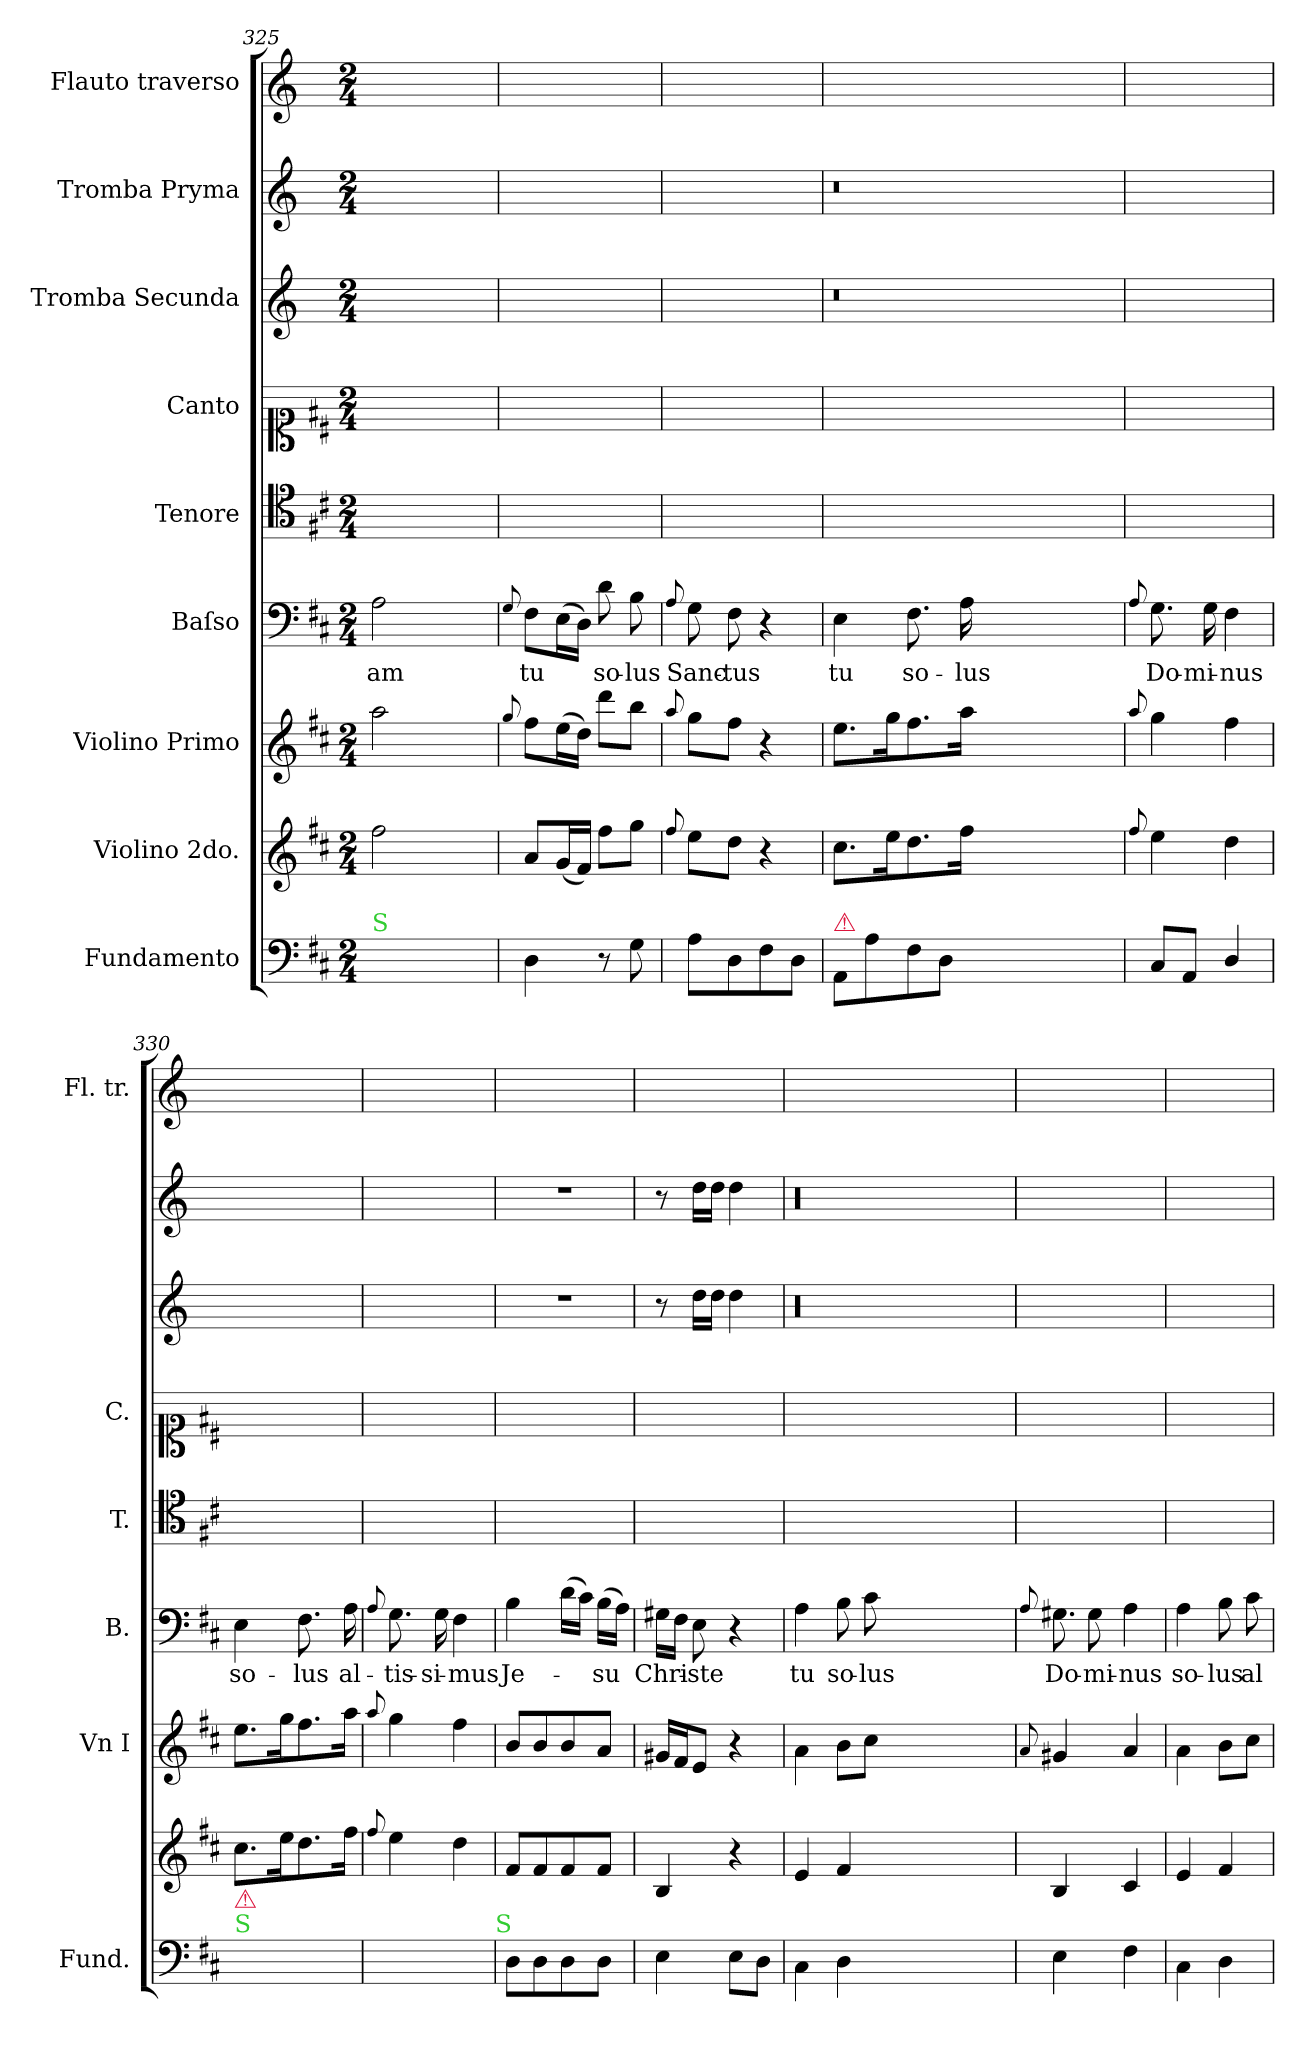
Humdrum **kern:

**kern	**dynam	**kern	**kern	**kern	**text	**kern	**kern	**kern	**kern	**kern
*part9	*part9	*part8	*part7	*part6	*part6	*part5	*part4	*part3	*part2	*part1
*staff9	*staff9	*staff8	*staff7	*staff6	*staff6	*staff5	*staff4	*staff3	*staff2	*staff1
*I"Fundamento	*	*I"Violino 2do.	*I"Violino Primo	*I"Baſso	*	*I"Tenore	*I"Canto	*I"Tromba Secunda	*I"Tromba Pryma	*I"Flauto traverso
*I'Fund.	*	*	*I'Vn I	*I'B.	*	*I'T.	*I'C.	*	*	*I'Fl. tr.
*clefF4	*	*clefG2	*clefG2	*clefF4	*	*clefC4	*clefC1	*clefG2	*clefG2	*clefG2
*	*	*	*	*	*	*	*	*ITrd-1c-2	*ITrd-1c-2	*
*k[f#c#]	*	*k[f#c#]	*k[f#c#]	*k[f#c#]	*	*k[f#c#]	*k[f#c#]	*k[f#c#]	*k[f#c#]	*k[]
*M2/4	*	*M2/4	*M2/4	*M2/4	*	*M2/4	*M2/4	*M2/4	*M2/4	*M2/4
=325	=325	=325	=325	=325	=325	=325	=325	=325	=325	=325
!LO:TX:a:color=limegreen:t=S	!	!	!	!	!	!	!	!	!	!
8D\Lyy	.	2ff#\	2aa\	2A\	-am	2ryy	2ryy	2ryy	2ryy	2ryy
8d\yy	.	.	.	.	.	.	.	.	.	.
8D\yy	.	.	.	.	.	.	.	.	.	.
8d\Jyy	.	.	.	.	.	.	.	.	.	.
=326	=326	=326	=326	=326	=326	=326	=326	=326	=326	=326
.	.	.	8qqgg/	8qqG/	.	.	.	.	.	.
4D\	.	8a/L	8ff#\L	8F#\L	tu	2ryy	2ryy	2ryy	2ryy	2ryy
.	.	(16g/L	(16ee\L	(16E\L	.	.	.	.	.	.
.	.	16f#/JJ)	16dd\JJ)	16D\JJ)	.	.	.	.	.	.
8r	.	8ff#\L	8ddd\L	8d\	so-	.	.	.	.	.
8G\	.	8gg\J	8bb\J	8B\	-lus	.	.	.	.	.
=327	=327	=327	=327	=327	=327	=327	=327	=327	=327	=327
.	.	8qqff#/	8qqaa/	8qqA/	.	.	.	.	.	.
8A\L	.	8ee\L	8gg\L	8G\	Sanc-	2ryy	2ryy	2ryy	2ryy	2ryy
8D\	.	8dd\J	8ff#\J	8F#\	-tus	.	.	.	.	.
8F#\	.	4r	4r	4r	.	.	.	.	.	.
8D\J	.	.	.	.	.	.	.	.	.	.
=328	=328	=328	=328	=328	=328	=328	=328	=328	=328	=328
!LO:TX:a:color=crimson:t=⚠	!	!	!	!	!	!	!	!	!	!
!	!LO:DY:a	!	!	!	!	!	!	!	!	!
8AA\L	p&colon;	8.cc#\L	8.ee\L	4E\	tu	2ryy	2ryy	0r	0r	2ryy
8A\	.	.	.	.	.	.	.	.	.	.
.	.	16ee\K	16gg\K	.	.	.	.	.	.	.
8F#\	.	8.dd\	8.ff#\	8.F#\	so-	.	.	.	.	.
8D\J	.	.	.	.	.	.	.	.	.	.
.	.	16ff#\Jk	16aa\Jk	16A\	-lus	.	.	.	.	.
1.ryy	.	1.ryy	1.ryy	1.ryy	.	1.ryy	1.ryy	.	.	1.ryy
=329	=329	=329	=329	=329	=329	=329	=329	=329	=329	=329
.	.	8qqff#/	8qqaa/	8qqA/	.	.	.	.	.	.
8C#/L	.	4ee\	4gg\	8.G\	Do-	2ryy	2ryy	2ryy	2ryy	2ryy
8AA/J	.	.	.	.	.	.	.	.	.	.
.	.	.	.	16G\	-mi-	.	.	.	.	.
4D/	.	4dd\	4ff#\	4F#\	-nus	.	.	.	.	.
=330	=330	=330	=330	=330	=330	=330	=330	=330	=330	=330
!LO:TX:a:color=limegreen:t=S	!	!	!	!	!	!	!	!	!	!
!LO:TX:a:color=crimson:t=⚠	!	!	!	!	!	!	!	!	!	!
8AA/Lyy	.	8.cc#\L	8.ee\L	4E\	so-	2ryy	2ryy	2ryy	2ryy	2ryy
8A\yy	.	.	.	.	.	.	.	.	.	.
.	.	16ee\K	16gg\K	.	.	.	.	.	.	.
8F#\yy	.	8.dd\	8.ff#\	8.F#\	-lus	.	.	.	.	.
8D\Jyy	.	.	.	.	.	.	.	.	.	.
.	.	16ff#\Jk	16aa\Jk	16A\	al-	.	.	.	.	.
=331	=331	=331	=331	=331	=331	=331	=331	=331	=331	=331
.	.	8qqff#/	8qqaa/	8qqA/	.	.	.	.	.	.
8C#/Lyy	.	4ee\	4gg\	8.G\	-tis-	2ryy	2ryy	2ryy	2ryy	2ryy
8AA/Jyy	.	.	.	.	.	.	.	.	.	.
.	.	.	.	16G\	-si-	.	.	.	.	.
4D/yy	.	4dd\	4ff#\	4F#\	-mus	.	.	.	.	.
!LO:TX:a:color=limegreen:t=S	!	!	!	!	!	!	!	!	!	!
=332	=332	=332	=332	=332	=332	=332	=332	=332	=332	=332
8D\L	.	8f#/L	8b/L	4B\	Je-	2ryy	2ryy	2r	2r	2ryy
8D\	.	8f#/	8b/	.	.	.	.	.	.	.
8D\	.	8f#/	8b/	(16d\LL	.	.	.	.	.	.
.	.	.	.	16c#\JJ)	.	.	.	.	.	.
8D\J	.	8f#/J	8a/J	(16B\LL	-su	.	.	.	.	.
.	.	.	.	16A\JJ)	.	.	.	.	.	.
=333	=333	=333	=333	=333	=333	=333	=333	=333	=333	=333
4E\	.	4B/	16g#X/LL	16G#X\LL	Chri-	2ryy	2ryy	8r	8r	2ryy
.	.	.	16f#/J	16F#\JJ	.	.	.	.	.	.
.	.	.	8e/J	8E\	-ste	.	.	16ee\LL	16ee\LL	.
.	.	.	.	.	.	.	.	16ee\JJ	16ee\JJ	.
8E\L	.	4r	4r	4r	.	.	.	4ee\	4ee\	.
8D\J	.	.	.	.	.	.	.	.	.	.
=334	=334	=334	=334	=334	=334	=334	=334	=334	=334	=334
!	!	!	!	!	!	!	!	!LO:N:vis=00	!LO:N:vis=00	!
4C#\	.	4e/	4a\	4A\	tu	2ryy	2ryy	0r	0r	2ryy
4D\	.	4f#/	8b\L	8B\	so-	.	.	.	.	.
.	.	.	8cc#\J	8c#\	-lus	.	.	.	.	.
1.ryy	.	1.ryy	1.ryy	1.ryy	.	1.ryy	1.ryy	.	.	1.ryy
=335	=335	=335	=335	=335	=335	=335	=335	=335	=335	=335
.	.	.	8qqa/	8qqA/	.	.	.	.	.	.
4E\	.	4B/	4g#X/	8.G#X\	Do-	2ryy	2ryy	2ryy	2ryy	2ryy
!	!	!	!	!LO:N:vis=8	!	!	!	!	!	!
.	.	.	.	16G#\	-mi-	.	.	.	.	.
4F#\	.	4c#/	4a/	4A\	-nus	.	.	.	.	.
=336	=336	=336	=336	=336	=336	=336	=336	=336	=336	=336
4C#\	.	4e/	4a\	4A\	so-	2ryy	2ryy	2ryy	2ryy	2ryy
4D\	.	4f#/	8b\L	8B\	-lus	.	.	.	.	.
.	.	.	8cc#\J	8c#\	al-	.	.	.	.	.
=	=	=	=	=	=	=	=	=	=	=
*-	*-	*-	*-	*-	*-	*-	*-	*-	*-	*-
